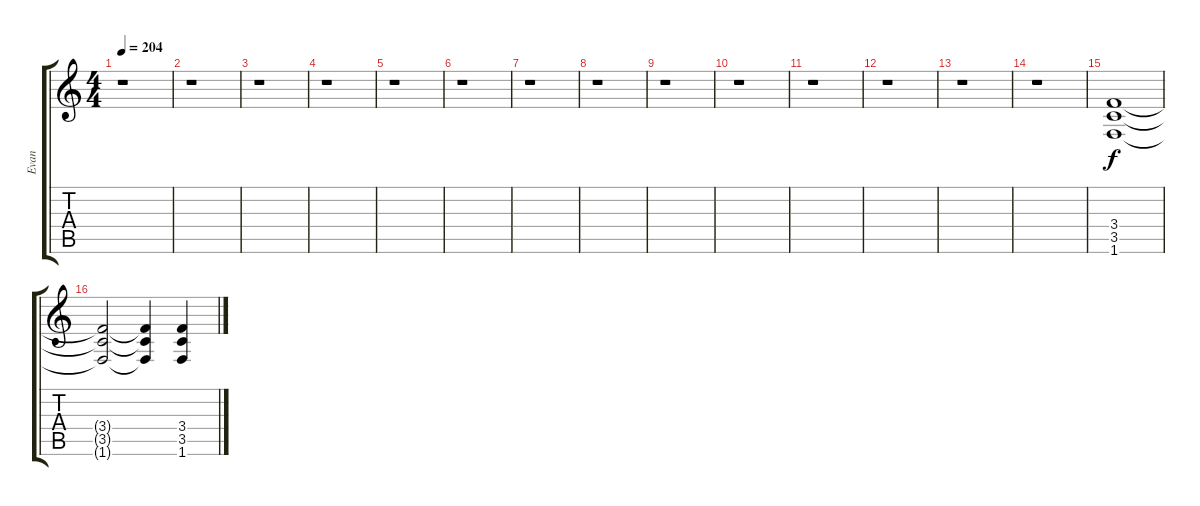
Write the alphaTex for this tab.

\track ("Evan" "Evan") {instrument distortionguitar}
\staff {score tabs}
\tuning (E4 B3 G3 D3 A2 E2) {hide}
\ts (4 4)
\tempo 204
\clef g2
\ks c
r.1{dy f} |
r.1 |
r.1 |
r.1 |
r.1 |
r.1 |
r.1 |
r.1 |
r.1 |
r.1 |
r.1 |
r.1 |
r.1 |
r.1 |
(3.4 3.5 1.6).1 |
(3.4{t} 3.5{t} 1.6{t}).2 (3.4{t} 3.5{t} 1.6{t}).4 (3.4 3.5 1.6).4
